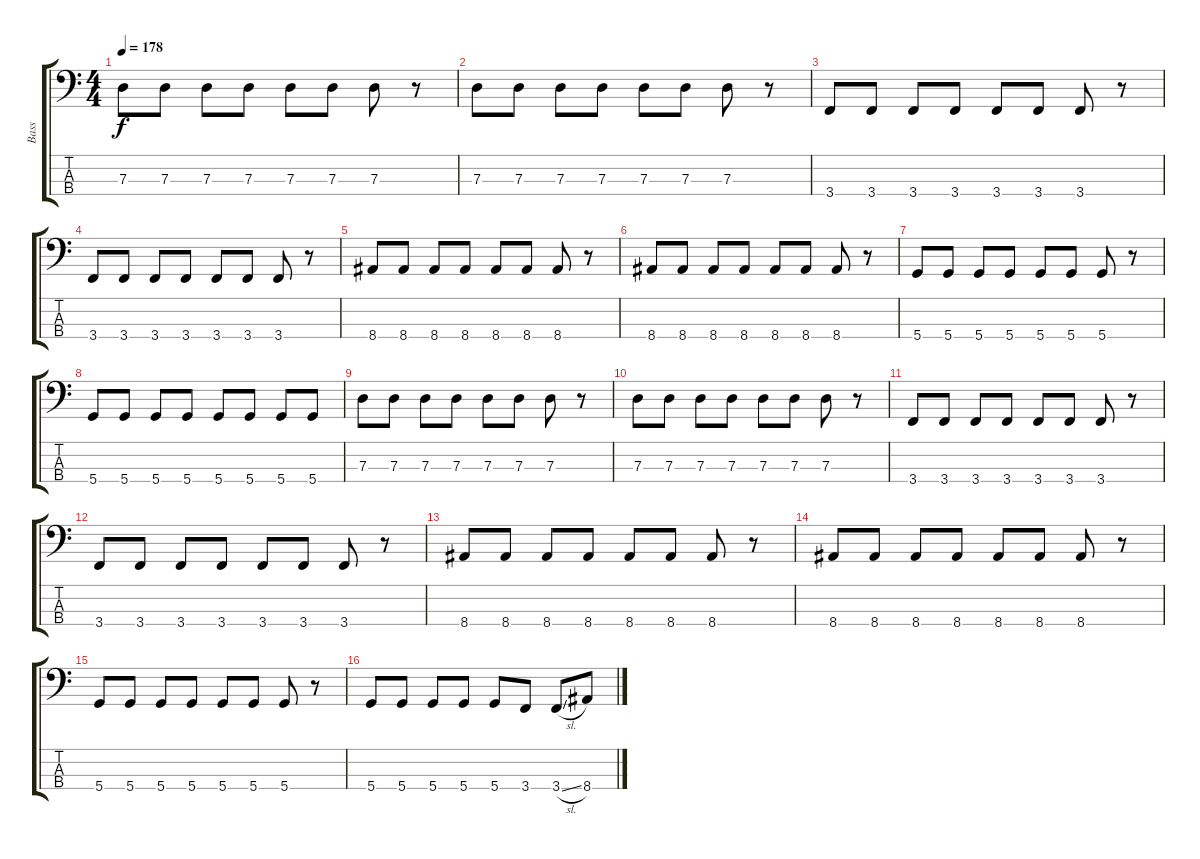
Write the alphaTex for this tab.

\track ("Bass" "Bass") {instrument electricbassfinger}
\staff {score tabs}
\tuning (F2 C2 G1 D1) {hide}
\ts (4 4)
\tempo 178
\clef f4
\ks c
7.3.8{dy f} 7.3.8 7.3.8 7.3.8 7.3.8 7.3.8 7.3.8 r.8 |
7.3.8 7.3.8 7.3.8 7.3.8 7.3.8 7.3.8 7.3.8 r.8 |
3.4.8 3.4.8 3.4.8 3.4.8 3.4.8 3.4.8 3.4.8 r.8 |
3.4.8 3.4.8 3.4.8 3.4.8 3.4.8 3.4.8 3.4.8 r.8 |
8.4.8 8.4.8 8.4.8 8.4.8 8.4.8 8.4.8 8.4.8 r.8 |
8.4.8 8.4.8 8.4.8 8.4.8 8.4.8 8.4.8 8.4.8 r.8 |
5.4.8 5.4.8 5.4.8 5.4.8 5.4.8 5.4.8 5.4.8 r.8 |
5.4.8 5.4.8 5.4.8 5.4.8 5.4.8 5.4.8 5.4.8 5.4.8 |
7.3.8 7.3.8 7.3.8 7.3.8 7.3.8 7.3.8 7.3.8 r.8 |
7.3.8 7.3.8 7.3.8 7.3.8 7.3.8 7.3.8 7.3.8 r.8 |
3.4.8 3.4.8 3.4.8 3.4.8 3.4.8 3.4.8 3.4.8 r.8 |
3.4.8 3.4.8 3.4.8 3.4.8 3.4.8 3.4.8 3.4.8 r.8 |
8.4.8 8.4.8 8.4.8 8.4.8 8.4.8 8.4.8 8.4.8 r.8 |
8.4.8 8.4.8 8.4.8 8.4.8 8.4.8 8.4.8 8.4.8 r.8 |
5.4.8 5.4.8 5.4.8 5.4.8 5.4.8 5.4.8 5.4.8 r.8 |
5.4.8 5.4.8 5.4.8 5.4.8 5.4.8 3.4.8 3.4{sl}.8 8.4.8
